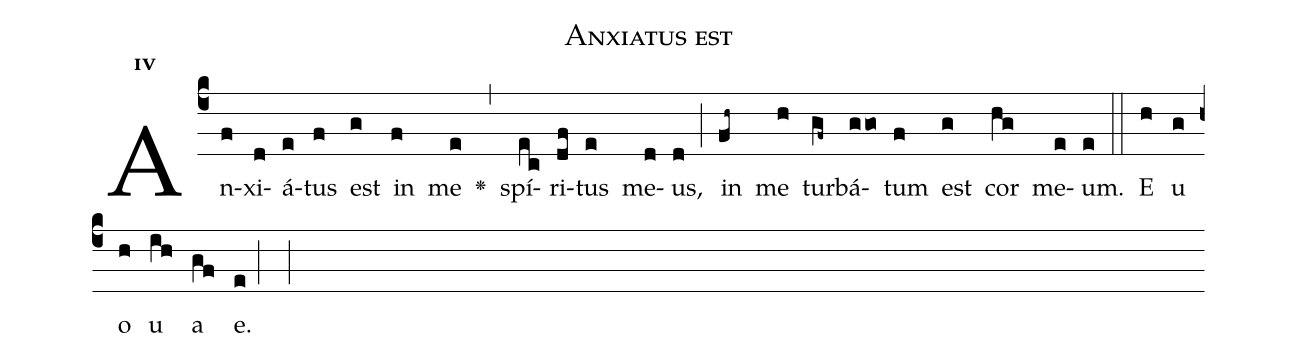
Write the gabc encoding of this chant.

name:Anxiatus est;
office-part:Antiphona;
mode:4;
%%
initial-style: 1;
name: Anxiatus est
book: Antiphonae & Responsoria/Tomus II, p. 111;
occasion: Hebdomada Sancta Feria II;
office-part: Laudes Ant 1;
user-notes: ;
commentary: ;
annotation: 4e;
centering-scheme: english;
fontsize: 12;
font: OFLSortsMillGoudy;
height: 11;
width: 4.5;
%%
(c4)An(f)xi(d)á(e)tus(f) est(g) in(f) me(e) <v>\greheightstar</v>(,) spí(ec)ri(df)tus(e) me(d)us,(d) (;) in(fh~) me(h) tur(gf~)bá(ggo)tum(f) est(g) cor(hg) me(e)um.(e) (::)
E(h) u(g) o(h) u(ih) a(gf) e.(e) (;;)
